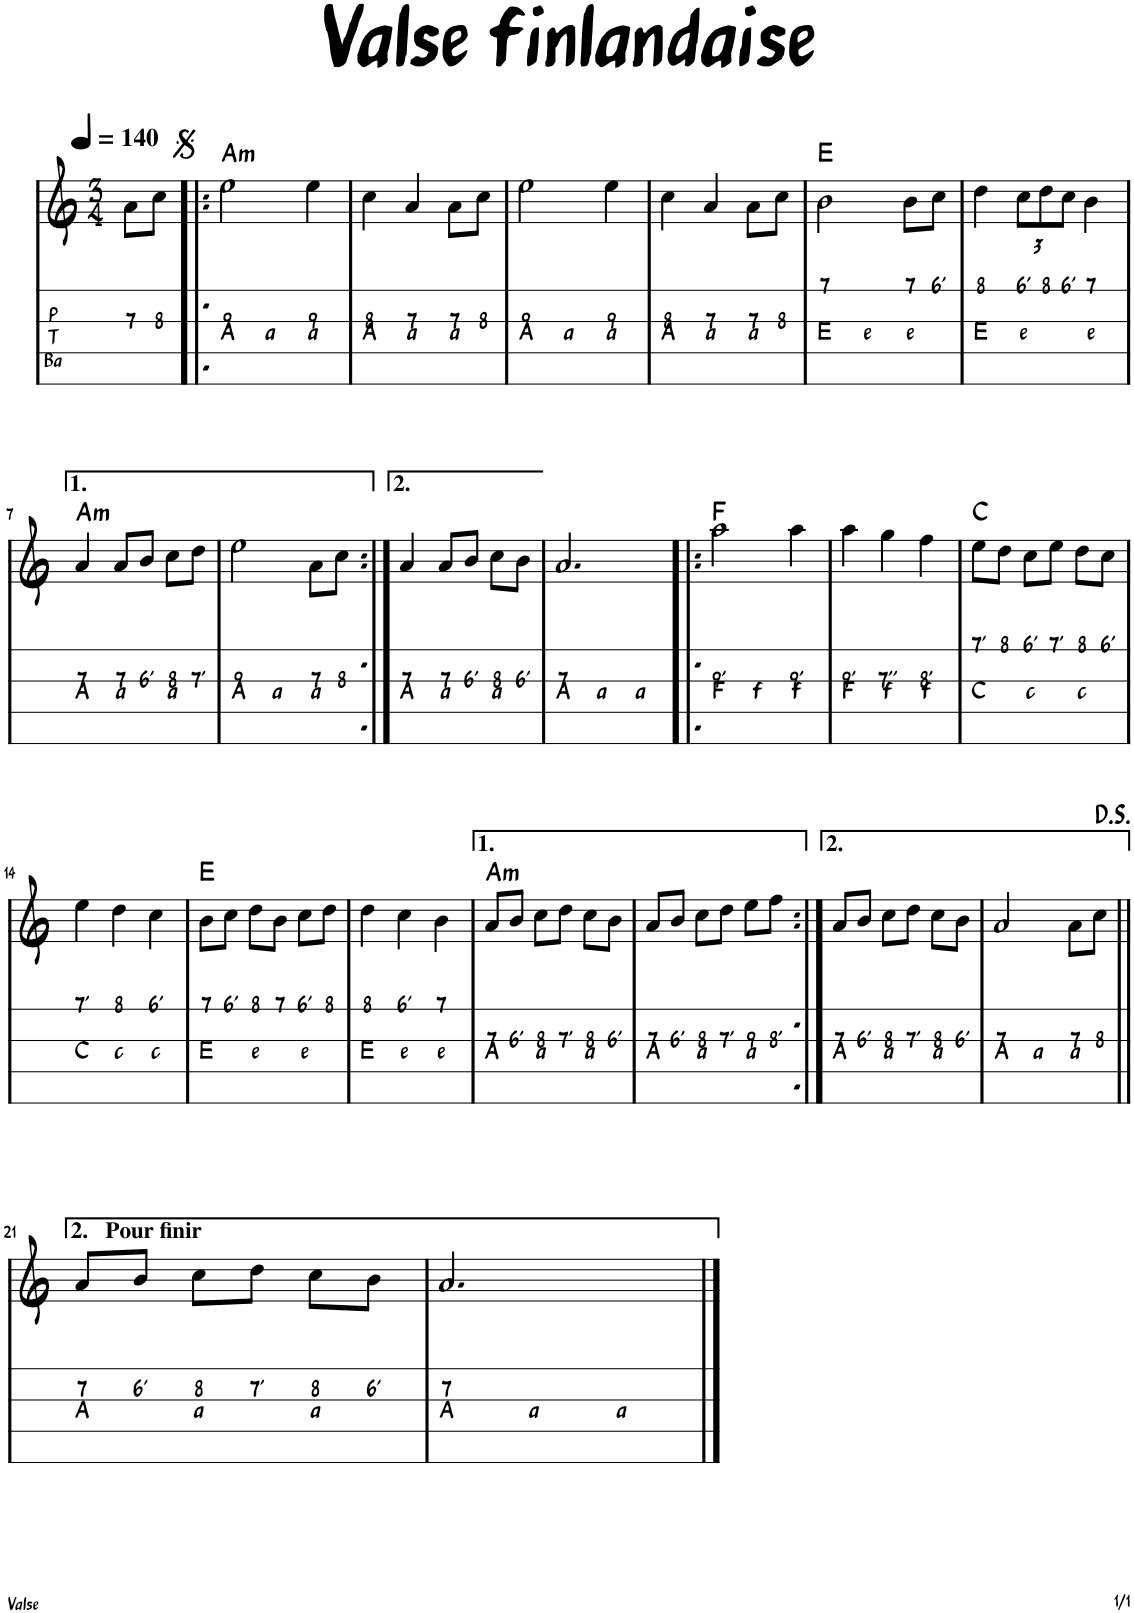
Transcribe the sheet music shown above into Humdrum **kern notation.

**kern	**text	**text	**text	**text	**kern	**text	**text	**harte
*part2	*part2	*part2	*part2	*part2	*part1	*part1	*part1	*part1
*staff2	*staff2	*staff2	*staff2	*staff2	*staff1	*staff1	*staff1	*
*I"P T Ba	*	*	*	*	*I"Accordéon	*	*	*
*	*	*	*	*	*I'Acc	*	*	*
*stria4	*	*	*	*	*	*	*	*
*clefG2	*	*	*	*	*clefG2	*	*	*
*k[]	*	*	*	*	*k[]	*	*	*
*M3/4	*	*	*	*	*M3/4	*	*	*
*MM140	*	*	*	*	*MM140	*	*	*
=	=	=	=	=	=	=	=	=
!	!	!	!	!	!	!	!LO:LY:b	!
4ryy	.	.	.	.	8a\L	.	7	.
!	!	!	!	!	!	!	!LO:LY:b	!
.	.	.	.	.	8cc\J	.	8	.
=1!|:	=1!|:	=1!|:	=1!|:	=1!|:	=1!|:	=1!|:	=1!|:	=1!|:
!	!	!	!	!LO:LY:b	!	!	!LO:LY:b	!LO:H:kt=m
4ryy	.	.	.	A	2ee\	.	9	A:min
!	!	!	!	!LO:LY:b	!	!	!	!
4ryy	.	.	.	a	.	.	.	.
!	!	!	!	!LO:LY:b	!	!	!LO:LY:b	!
4ryy	.	.	.	a	4ee\	.	9	.
=2	=2	=2	=2	=2	=2	=2	=2	=2
!	!	!	!	!LO:LY:b	!	!	!LO:LY:b	!
4ryy	.	.	.	A	4cc\	.	8	.
!	!	!	!	!LO:LY:b	!	!	!LO:LY:b	!
4ryy	.	.	.	a	4a/	.	7	.
!	!	!	!	!LO:LY:b	!	!	!LO:LY:b	!
4ryy	.	.	.	a	8a\L	.	7	.
!	!	!	!	!	!	!	!LO:LY:b	!
.	.	.	.	.	8cc\J	.	8	.
=3	=3	=3	=3	=3	=3	=3	=3	=3
!	!	!	!	!LO:LY:b	!	!	!LO:LY:b	!
4ryy	.	.	.	A	2ee\	.	9	.
!	!	!	!	!LO:LY:b	!	!	!	!
4ryy	.	.	.	a	.	.	.	.
!	!	!	!	!LO:LY:b	!	!	!LO:LY:b	!
4ryy	.	.	.	a	4ee\	.	9	.
=4	=4	=4	=4	=4	=4	=4	=4	=4
!	!	!	!	!LO:LY:b	!	!	!LO:LY:b	!
4ryy	.	.	.	A	4cc\	.	8	.
!	!	!	!	!LO:LY:b	!	!	!LO:LY:b	!
4ryy	.	.	.	a	4a/	.	7	.
!	!	!	!	!LO:LY:b	!	!	!LO:LY:b	!
4ryy	.	.	.	a	8a\L	.	7	.
!	!	!	!	!	!	!	!LO:LY:b	!
.	.	.	.	.	8cc\J	.	8	.
=5	=5	=5	=5	=5	=5	=5	=5	=5
!	!	!	!	!LO:LY:b	!	!LO:LY:b	!	!
4ryy	.	.	.	E	2b\	7	.	E:maj
!	!	!	!	!LO:LY:b	!	!	!	!
4ryy	.	.	.	e	.	.	.	.
!	!	!	!	!LO:LY:b	!	!LO:LY:b	!	!
4ryy	.	.	.	e	8b\L	7	.	.
!	!	!	!	!	!	!LO:LY:b	!	!
.	.	.	.	.	8cc\J	6'	.	.
=6	=6	=6	=6	=6	=6	=6	=6	=6
!	!	!	!	!LO:LY:b	!	!LO:LY:b	!	!
4ryy	.	.	.	E	4dd\	8	.	.
!	!	!	!	!LO:LY:b	!	!	!	!
*	*	*	*	*	*Xbrackettup	*	*	*
!	!	!	!	!	!	!LO:LY:b	!	!
4ryy	.	.	.	e	12cc\L	6'	.	.
!	!	!	!	!	!	!LO:LY:b	!	!
.	.	.	.	.	12dd\	8	.	.
!	!	!	!	!	!	!LO:LY:b	!	!
.	.	.	.	.	12cc\J	6'	.	.
!	!	!	!	!LO:LY:b	!	!LO:LY:b	!	!
4ryy	.	.	.	e	4b\	7	.	.
!!LO:LB:g=z
=7	=7	=7	=7	=7	=7	=7	=7	=7
!	!	!	!	!LO:LY:b	!	!	!LO:LY:b	!LO:H:kt=m
4ryy	.	.	.	A	4a/	.	7	A:min
!	!	!	!	!LO:LY:b	!	!	!LO:LY:b	!
4ryy	.	.	.	a	8a/L	.	7	.
!	!	!	!	!	!	!	!LO:LY:b	!
.	.	.	.	.	8b/J	.	6'	.
!	!	!	!	!LO:LY:b	!	!	!LO:LY:b	!
4ryy	.	.	.	a	8cc\L	.	8	.
!	!	!	!	!	!	!	!LO:LY:b	!
.	.	.	.	.	8dd\J	.	7'	.
=8	=8	=8	=8	=8	=8	=8	=8	=8
!	!	!	!	!LO:LY:b	!	!	!LO:LY:b	!
4ryy	.	.	.	A	2ee\	.	9	.
!	!	!	!	!LO:LY:b	!	!	!	!
4ryy	.	.	.	a	.	.	.	.
!	!	!	!	!LO:LY:b	!	!	!LO:LY:b	!
4ryy	.	.	.	a	8a\L	.	7	.
!	!	!	!	!	!	!	!LO:LY:b	!
.	.	.	.	.	8cc\J	.	8	.
=9:|!	=9:|!	=9:|!	=9:|!	=9:|!	=9:|!	=9:|!	=9:|!	=9:|!
!	!	!	!	!LO:LY:b	!	!	!LO:LY:b	!
4ryy	.	.	.	A	4a/	.	7	.
!	!	!	!	!LO:LY:b	!	!	!LO:LY:b	!
4ryy	.	.	.	a	8a/L	.	7	.
!	!	!	!	!	!	!	!LO:LY:b	!
.	.	.	.	.	8b/J	.	6'	.
!	!	!	!	!LO:LY:b	!	!	!LO:LY:b	!
4ryy	.	.	.	a	8cc\L	.	8	.
!	!	!	!	!	!	!	!LO:LY:b	!
.	.	.	.	.	8b\J	.	6'	.
=10	=10	=10	=10	=10	=10	=10	=10	=10
!	!	!	!	!LO:LY:b	!	!	!LO:LY:b	!
4ryy	.	.	.	A	2.a/	.	7	.
!	!	!	!	!LO:LY:b	!	!	!	!
4ryy	.	.	.	a	.	.	.	.
!	!	!	!	!LO:LY:b	!	!	!	!
4ryy	.	.	.	a	.	.	.	.
=11!|:	=11!|:	=11!|:	=11!|:	=11!|:	=11!|:	=11!|:	=11!|:	=11!|:
!	!	!	!	!LO:LY:b	!	!	!LO:LY:b	!
4ryy	.	.	.	F	2aa\	.	9'	F:maj
!	!	!	!	!LO:LY:b	!	!	!	!
4ryy	.	.	.	f	.	.	.	.
!	!	!	!	!LO:LY:b	!	!	!LO:LY:b	!
4ryy	.	.	.	f	4aa\	.	9'	.
=12	=12	=12	=12	=12	=12	=12	=12	=12
!	!	!	!	!LO:LY:b	!	!	!LO:LY:b	!
4ryy	.	.	.	F	4aa\	.	9'	.
!	!	!	!	!LO:LY:b	!	!	!LO:LY:b	!
4ryy	.	.	.	f	4gg\	.	7''	.
!	!	!	!	!LO:LY:b	!	!	!LO:LY:b	!
4ryy	.	.	.	f	4ff\	.	8'	.
=13	=13	=13	=13	=13	=13	=13	=13	=13
!	!	!	!	!LO:LY:b	!	!LO:LY:b	!	!
4ryy	.	.	.	C	8ee\L	7'	.	C:maj
!	!	!	!	!	!	!LO:LY:b	!	!
.	.	.	.	.	8dd\J	8	.	.
!	!	!	!	!LO:LY:b	!	!LO:LY:b	!	!
4ryy	.	.	.	c	8cc\L	6'	.	.
!	!	!	!	!	!	!LO:LY:b	!	!
.	.	.	.	.	8ee\J	7'	.	.
!	!	!	!	!LO:LY:b	!	!LO:LY:b	!	!
4ryy	.	.	.	c	8dd\L	8	.	.
!	!	!	!	!	!	!LO:LY:b	!	!
.	.	.	.	.	8cc\J	6'	.	.
!!LO:LB:g=z
=14	=14	=14	=14	=14	=14	=14	=14	=14
!	!	!	!	!LO:LY:b	!	!LO:LY:b	!	!
4ryy	.	.	.	C	4ee\	7'	.	.
!	!	!	!	!LO:LY:b	!	!LO:LY:b	!	!
4ryy	.	.	.	c	4dd\	8	.	.
!	!	!	!	!LO:LY:b	!	!LO:LY:b	!	!
4ryy	.	.	.	c	4cc\	6'	.	.
=15	=15	=15	=15	=15	=15	=15	=15	=15
!	!	!	!	!LO:LY:b	!	!LO:LY:b	!	!
4ryy	.	.	.	E	8b\L	7	.	E:maj
!	!	!	!	!	!	!LO:LY:b	!	!
.	.	.	.	.	8cc\J	6'	.	.
!	!	!	!	!LO:LY:b	!	!LO:LY:b	!	!
4ryy	.	.	.	e	8dd\L	8	.	.
!	!	!	!	!	!	!LO:LY:b	!	!
.	.	.	.	.	8b\J	7	.	.
!	!	!	!	!LO:LY:b	!	!LO:LY:b	!	!
4ryy	.	.	.	e	8cc\L	6'	.	.
!	!	!	!	!	!	!LO:LY:b	!	!
.	.	.	.	.	8dd\J	8	.	.
=16	=16	=16	=16	=16	=16	=16	=16	=16
!	!	!	!	!LO:LY:b	!	!LO:LY:b	!	!
4ryy	.	.	.	E	4dd\	8	.	.
!	!	!	!	!LO:LY:b	!	!LO:LY:b	!	!
4ryy	.	.	.	e	4cc\	6'	.	.
!	!	!	!	!LO:LY:b	!	!LO:LY:b	!	!
4ryy	.	.	.	e	4b\	7	.	.
=17	=17	=17	=17	=17	=17	=17	=17	=17
!	!	!	!	!LO:LY:b	!	!	!LO:LY:b	!LO:H:kt=m
4ryy	.	.	.	A	8a/L	.	7	A:min
!	!	!	!	!	!	!	!LO:LY:b	!
.	.	.	.	.	8b/J	.	6'	.
!	!	!	!	!LO:LY:b	!	!	!LO:LY:b	!
4ryy	.	.	.	a	8cc\L	.	8	.
!	!	!	!	!	!	!	!LO:LY:b	!
.	.	.	.	.	8dd\J	.	7'	.
!	!	!	!	!LO:LY:b	!	!	!LO:LY:b	!
4ryy	.	.	.	a	8cc\L	.	8	.
!	!	!	!	!	!	!	!LO:LY:b	!
.	.	.	.	.	8b\J	.	6'	.
=18	=18	=18	=18	=18	=18	=18	=18	=18
!	!	!	!	!LO:LY:b	!	!	!LO:LY:b	!
4ryy	.	.	.	A	8a/L	.	7	.
!	!	!	!	!	!	!	!LO:LY:b	!
.	.	.	.	.	8b/J	.	6'	.
!	!	!	!	!LO:LY:b	!	!	!LO:LY:b	!
4ryy	.	.	.	a	8cc\L	.	8	.
!	!	!	!	!	!	!	!LO:LY:b	!
.	.	.	.	.	8dd\J	.	7'	.
!	!	!	!	!LO:LY:b	!	!	!LO:LY:b	!
4ryy	.	.	.	a	8ee\L	.	9	.
!	!	!	!	!	!	!	!LO:LY:b	!
.	.	.	.	.	8ff\J	.	8'	.
=19:|!	=19:|!	=19:|!	=19:|!	=19:|!	=19:|!	=19:|!	=19:|!	=19:|!
!	!	!	!	!LO:LY:b	!	!	!LO:LY:b	!
4ryy	.	.	.	A	8a/L	.	7	.
!	!	!	!	!	!	!	!LO:LY:b	!
.	.	.	.	.	8b/J	.	6'	.
!	!	!	!	!LO:LY:b	!	!	!LO:LY:b	!
4ryy	.	.	.	a	8cc\L	.	8	.
!	!	!	!	!	!	!	!LO:LY:b	!
.	.	.	.	.	8dd\J	.	7'	.
!	!	!	!	!LO:LY:b	!	!	!LO:LY:b	!
4ryy	.	.	.	a	8cc\L	.	8	.
!	!	!	!	!	!	!	!LO:LY:b	!
.	.	.	.	.	8b\J	.	6'	.
=20	=20	=20	=20	=20	=20	=20	=20	=20
!	!	!	!	!LO:LY:b	!	!	!LO:LY:b	!
4ryy	.	.	.	A	2a/	.	7	.
!	!	!	!	!LO:LY:b	!	!	!	!
4ryy	.	.	.	a	.	.	.	.
!	!	!	!	!LO:LY:b	!	!	!LO:LY:b	!
4ryy	.	.	.	a	8a\L	.	7	.
!	!	!	!	!	!	!	!LO:LY:b	!
.	.	.	.	.	8cc\J	.	8	.
!!LO:LB:g=z
=21||	=21||	=21||	=21||	=21||	=21||	=21||	=21||	=21||
!	!	!	!	!LO:LY:b	!	!	!LO:LY:b	!
4ryy	.	.	.	A	8a/L	.	7	.
!	!	!	!	!	!	!	!LO:LY:b	!
.	.	.	.	.	8b/J	.	6'	.
!	!	!	!	!LO:LY:b	!	!	!LO:LY:b	!
4ryy	.	.	.	a	8cc\L	.	8	.
!	!	!	!	!	!	!	!LO:LY:b	!
.	.	.	.	.	8dd\J	.	7'	.
!	!	!	!	!LO:LY:b	!	!	!LO:LY:b	!
4ryy	.	.	.	a	8cc\L	.	8	.
!	!	!	!	!	!	!	!LO:LY:b	!
.	.	.	.	.	8b\J	.	6'	.
=22	=22	=22	=22	=22	=22	=22	=22	=22
!	!	!	!	!LO:LY:b	!	!	!LO:LY:b	!
4ryy	.	.	.	A	2.a/	.	7	.
!	!	!	!	!LO:LY:b	!	!	!	!
4ryy	.	.	.	a	.	.	.	.
!	!	!	!	!LO:LY:b	!	!	!	!
4ryy	.	.	.	a	.	.	.	.
==	==	==	==	==	==	==	==	==
*-	*-	*-	*-	*-	*-	*-	*-	*-
